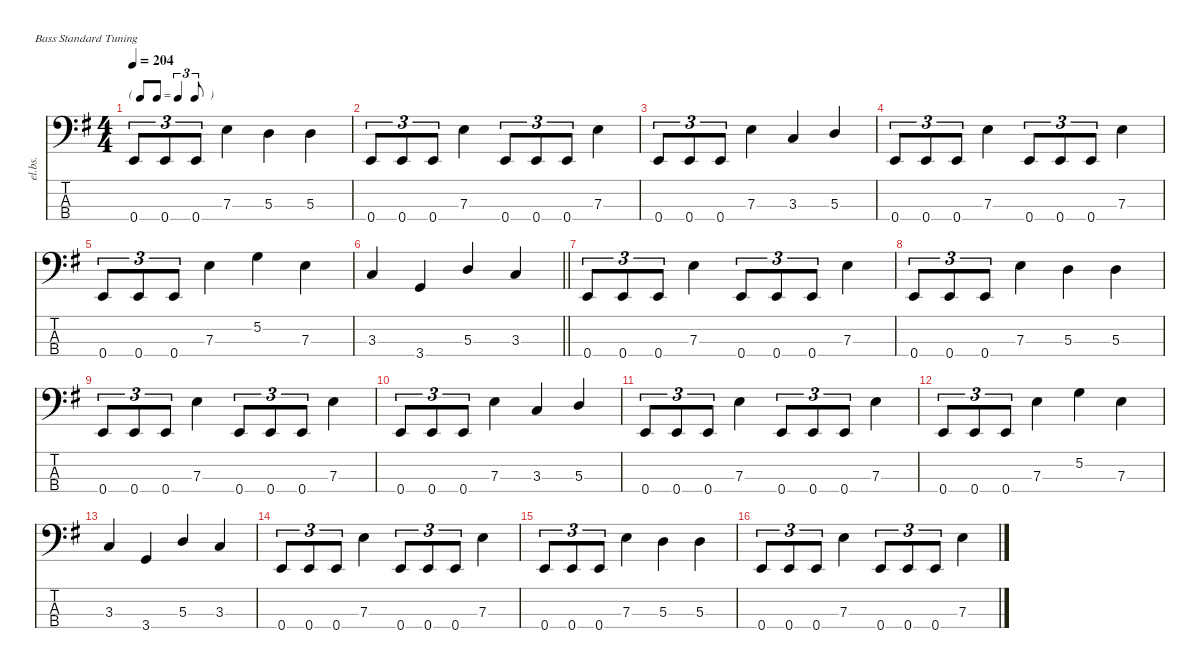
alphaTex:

\defaultSystemsLayout 4
\hideDynamics
\bracketExtendMode nobrackets
\otherSystemsTrackNameOrientation horizontal
\track ("Cliff Burton" "el.bs.") {defaultSystemsLayout 8 instrument electricbassfinger}
\staff {score tabs}
\tuning (G2 D2 A1 E1)
\ts (4 4)
\tf triplet8th
\tempo 204
\clef f4
\ks eminor
0.4{acc forcenatural}.8{tu (3 2) dy f beam Up} 0.4{acc forcenatural}.8{tu (3 2) beam Up} 0.4{acc forcenatural}.8{tu (3 2) beam Up} 7.3{acc forcenatural}.4{beam Down} 5.3{acc forcenatural}.4{beam Down} 5.3{acc forcenatural}.4{beam Down} |
0.4{acc forcenatural}.8{tu (3 2) beam Up} 0.4{acc forcenatural}.8{tu (3 2) beam Up} 0.4{acc forcenatural}.8{tu (3 2) beam Up} 7.3{acc forcenatural}.4{beam Down} 0.4{acc forcenatural}.8{tu (3 2) beam Up} 0.4{acc forcenatural}.8{tu (3 2) beam Up} 0.4{acc forcenatural}.8{tu (3 2) beam Up} 7.3{acc forcenatural}.4{beam Down} |
0.4{acc forcenatural}.8{tu (3 2) beam Up} 0.4{acc forcenatural}.8{tu (3 2) beam Up} 0.4{acc forcenatural}.8{tu (3 2) beam Up} 7.3{acc forcenatural}.4{beam Down} 3.3{acc forcenatural}.4{beam Up} 5.3{acc forcenatural}.4{beam Up} |
0.4{acc forcenatural}.8{tu (3 2) beam Up} 0.4{acc forcenatural}.8{tu (3 2) beam Up} 0.4{acc forcenatural}.8{tu (3 2) beam Up} 7.3{acc forcenatural}.4{beam Down} 0.4{acc forcenatural}.8{tu (3 2) beam Up} 0.4{acc forcenatural}.8{tu (3 2) beam Up} 0.4{acc forcenatural}.8{tu (3 2) beam Up} 7.3{acc forcenatural}.4{beam Down} |
0.4{acc forcenatural}.8{tu (3 2) beam Up} 0.4{acc forcenatural}.8{tu (3 2) beam Up} 0.4{acc forcenatural}.8{tu (3 2) beam Up} 7.3{acc forcenatural}.4{beam Down} 5.2{acc forcenatural}.4{beam Down} 7.3{acc forcenatural}.4{beam Down} |
\barLineRight lightlight
3.3{acc forcenatural}.4{beam Up} 3.4{acc forcenatural}.4{beam Up} 5.3{acc forcenatural}.4{beam Up} 3.3{acc forcenatural}.4{beam Up} |
0.4{acc forcenatural}.8{tu (3 2) beam Up} 0.4{acc forcenatural}.8{tu (3 2) beam Up} 0.4{acc forcenatural}.8{tu (3 2) beam Up} 7.3{acc forcenatural}.4{beam Down} 0.4{acc forcenatural}.8{tu (3 2) beam Up} 0.4{acc forcenatural}.8{tu (3 2) beam Up} 0.4{acc forcenatural}.8{tu (3 2) beam Up} 7.3{acc forcenatural}.4{beam Down} |
0.4{acc forcenatural}.8{tu (3 2) beam Up} 0.4{acc forcenatural}.8{tu (3 2) beam Up} 0.4{acc forcenatural}.8{tu (3 2) beam Up} 7.3{acc forcenatural}.4{beam Down} 5.3{acc forcenatural}.4{beam Down} 5.3{acc forcenatural}.4{beam Down} |
0.4{acc forcenatural}.8{tu (3 2) beam Up} 0.4{acc forcenatural}.8{tu (3 2) beam Up} 0.4{acc forcenatural}.8{tu (3 2) beam Up} 7.3{acc forcenatural}.4{beam Down} 0.4{acc forcenatural}.8{tu (3 2) beam Up} 0.4{acc forcenatural}.8{tu (3 2) beam Up} 0.4{acc forcenatural}.8{tu (3 2) beam Up} 7.3{acc forcenatural}.4{beam Down} |
0.4{acc forcenatural}.8{tu (3 2) beam Up} 0.4{acc forcenatural}.8{tu (3 2) beam Up} 0.4{acc forcenatural}.8{tu (3 2) beam Up} 7.3{acc forcenatural}.4{beam Down} 3.3{acc forcenatural}.4{beam Up} 5.3{acc forcenatural}.4{beam Up} |
0.4{acc forcenatural}.8{tu (3 2) beam Up} 0.4{acc forcenatural}.8{tu (3 2) beam Up} 0.4{acc forcenatural}.8{tu (3 2) beam Up} 7.3{acc forcenatural}.4{beam Down} 0.4{acc forcenatural}.8{tu (3 2) beam Up} 0.4{acc forcenatural}.8{tu (3 2) beam Up} 0.4{acc forcenatural}.8{tu (3 2) beam Up} 7.3{acc forcenatural}.4{beam Down} |
0.4{acc forcenatural}.8{tu (3 2) beam Up} 0.4{acc forcenatural}.8{tu (3 2) beam Up} 0.4{acc forcenatural}.8{tu (3 2) beam Up} 7.3{acc forcenatural}.4{beam Down} 5.2{acc forcenatural}.4{beam Down} 7.3{acc forcenatural}.4{beam Down} |
3.3{acc forcenatural}.4{beam Up} 3.4{acc forcenatural}.4{beam Up} 5.3{acc forcenatural}.4{beam Up} 3.3{acc forcenatural}.4{beam Up} |
0.4{acc forcenatural}.8{tu (3 2) beam Up} 0.4{acc forcenatural}.8{tu (3 2) beam Up} 0.4{acc forcenatural}.8{tu (3 2) beam Up} 7.3{acc forcenatural}.4{beam Down} 0.4{acc forcenatural}.8{tu (3 2) beam Up} 0.4{acc forcenatural}.8{tu (3 2) beam Up} 0.4{acc forcenatural}.8{tu (3 2) beam Up} 7.3{acc forcenatural}.4{beam Down} |
0.4{acc forcenatural}.8{tu (3 2) beam Up} 0.4{acc forcenatural}.8{tu (3 2) beam Up} 0.4{acc forcenatural}.8{tu (3 2) beam Up} 7.3{acc forcenatural}.4{beam Down} 5.3{acc forcenatural}.4{beam Down} 5.3{acc forcenatural}.4{beam Down} |
0.4{acc forcenatural}.8{tu (3 2) beam Up} 0.4{acc forcenatural}.8{tu (3 2) beam Up} 0.4{acc forcenatural}.8{tu (3 2) beam Up} 7.3{acc forcenatural}.4{beam Down} 0.4{acc forcenatural}.8{tu (3 2) beam Up} 0.4{acc forcenatural}.8{tu (3 2) beam Up} 0.4{acc forcenatural}.8{tu (3 2) beam Up} 7.3{acc forcenatural}.4{beam Down}
